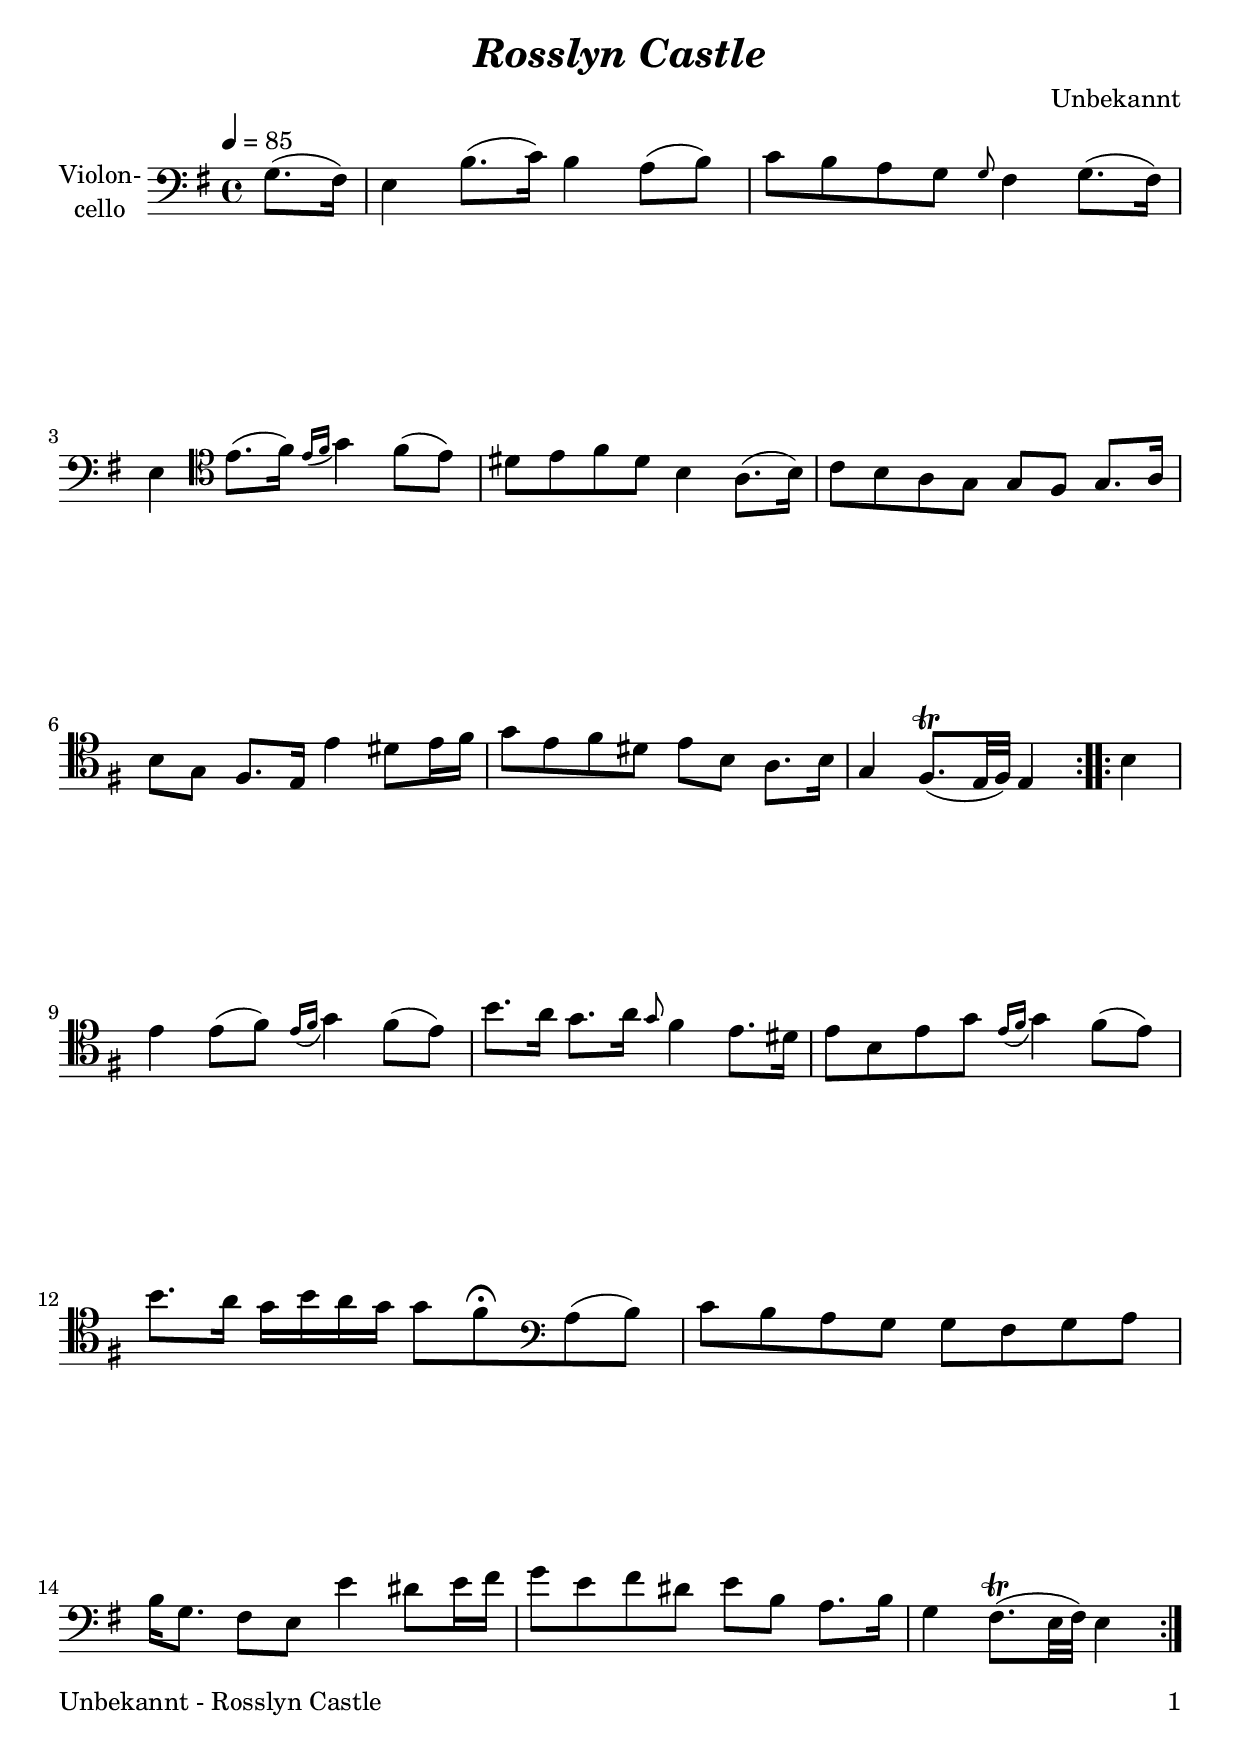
\version "2.24.3"
\include "deutsch.ly"

#(set-global-staff-size 22)

\header {
  title     = \markup \bold \italic "Rosslyn Castle"
  composer  = "Unbekannt"
%  arranger  = ""
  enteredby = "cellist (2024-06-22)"
%  piece     = ""
}

voiceconsts = {
  \key e \minor
  \time 4/4
  \clef "bass"
%  \numericTimeSignature
  \compressEmptyMeasures
  % Set default beaming for all staves
%  \set Timing.beamExceptions = #'()
%  \set Timing.baseMoment     = #(ly:make-moment 1 4)
%  \set Timing.beatStructure  = #'(1 1 1)
  \tempo 4=85
}

mist = "string ensemble 1"
mivl = "violin"
miba = "cello"
mipz = "pizzicato strings"

va = \relative c' {
  \voiceconsts

  \repeat volta 2 {
    \partial 4 g8.( fis16)
    e4 h'8.( c16) h4 a8( h)
    c h a g \grace g fis4 g8.( fis16)
    e4 \clef "tenor" e'8.( fis16) \appoggiatura { e[ fis] } g4 fis8( e)
    dis e fis dis h4 a8.( h16)
    c8 h a g g fis g8. a16

    h8 g fis8. e16 e'4 dis8 e16 fis
    g8 e fis dis e h a8. h16
    g4 fis8.(\trill e32 fis) e4
  }

  \repeat volta 2 {
    h'
    e e8( fis) \appoggiatura { e16[ fis] } g4 fis8( e)
    h'8. a16 g8. a16 \grace g8 fis4 e8. dis16

    e8 h e g \appoggiatura { e16[ fis] } g4 fis8( e)
    h'8. a16 g h a g g8 fis\fermata \clef "bass" a,( h)
    c h a g g fis g a
    h16 g8. fis8 e e'4 dis8 e16 fis
    g8 e fis dis e h a8. h16
    g4 fis8.(\trill e32 fis) e4
  }
}


music = \new StaffGroup <<
      \new Staff {
	\set Staff.midiInstrument = \miba
	\set Staff.instrumentName = \markup \center-column { "Violon-" "cello" }
	\transpose e e { \va }
      }
>>

\book {
   \paper {
    print-page-number = ##t
    print-first-page-number = ##t
    ragged-last-bottom = ##f
    oddHeaderMarkup = \markup \null
    evenHeaderMarkup = \markup \null
    oddFooterMarkup = \markup {
      \fill-line {
        \if \should-print-page-number
        "Unbekannt - Rosslyn Castle" \fromproperty #'page:page-number-string
      }
    }
    evenFooterMarkup = \oddFooterMarkup
  } \score {
    \music
    \layout {}
  }

  \score {
    \unfoldRepeats \music

    \midi {
      \context {
        \Score
      }
    }
  }
}
